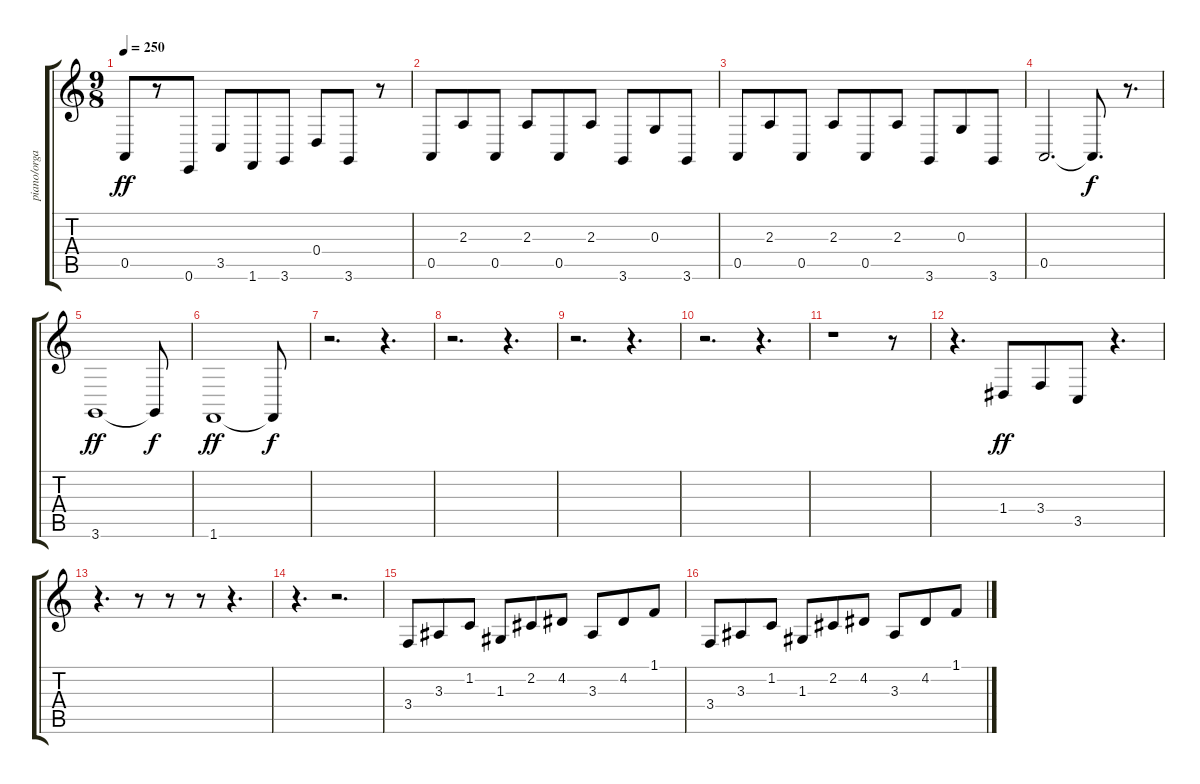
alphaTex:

\track ("piano/organ/synths  " "piano/orga") {instrument brightacousticpiano}
\staff {score tabs}
\tuning (E4 B3 G3 D3 A2 E2) {hide}
\ts (9 8)
\tempo 250
\clef g2
\ks c
0.5.8{dy ff} r.8 0.6.8 3.5.8 1.6.8 3.6.8 0.4.8 3.6.8 r.8 |
0.5.8 2.3.8 0.5.8 2.3.8 0.5.8 2.3.8 3.6.8 0.3.8 3.6.8 |
0.5.8 2.3.8 0.5.8 2.3.8 0.5.8 2.3.8 3.6.8 0.3.8 3.6.8 |
0.5.2{d} 0.5{t}.8{d dy f} r.8{d} |
3.6.1{dy ff} 3.6{t}.8{dy f} |
1.6.1{dy ff} 1.6{t}.8{dy f} |
r.2{d} r.4{d} |
r.2{d} r.4{d} |
r.2{d} r.4{d} |
r.2{d} r.4{d} |
r.1 r.8 |
r.4{d} 1.4.8{dy ff} 3.4.8 3.5.8 r.4{d} |
r.4{d} r.8 r.8 r.8 r.4{d} |
r.4{d} r.2{d} |
3.4.8 3.3.8 1.2.8 1.3.8 2.2.8 4.2.8 3.3.8 4.2.8 1.1.8 |
3.4.8 3.3.8 1.2.8 1.3.8 2.2.8 4.2.8 3.3.8 4.2.8 1.1.8
